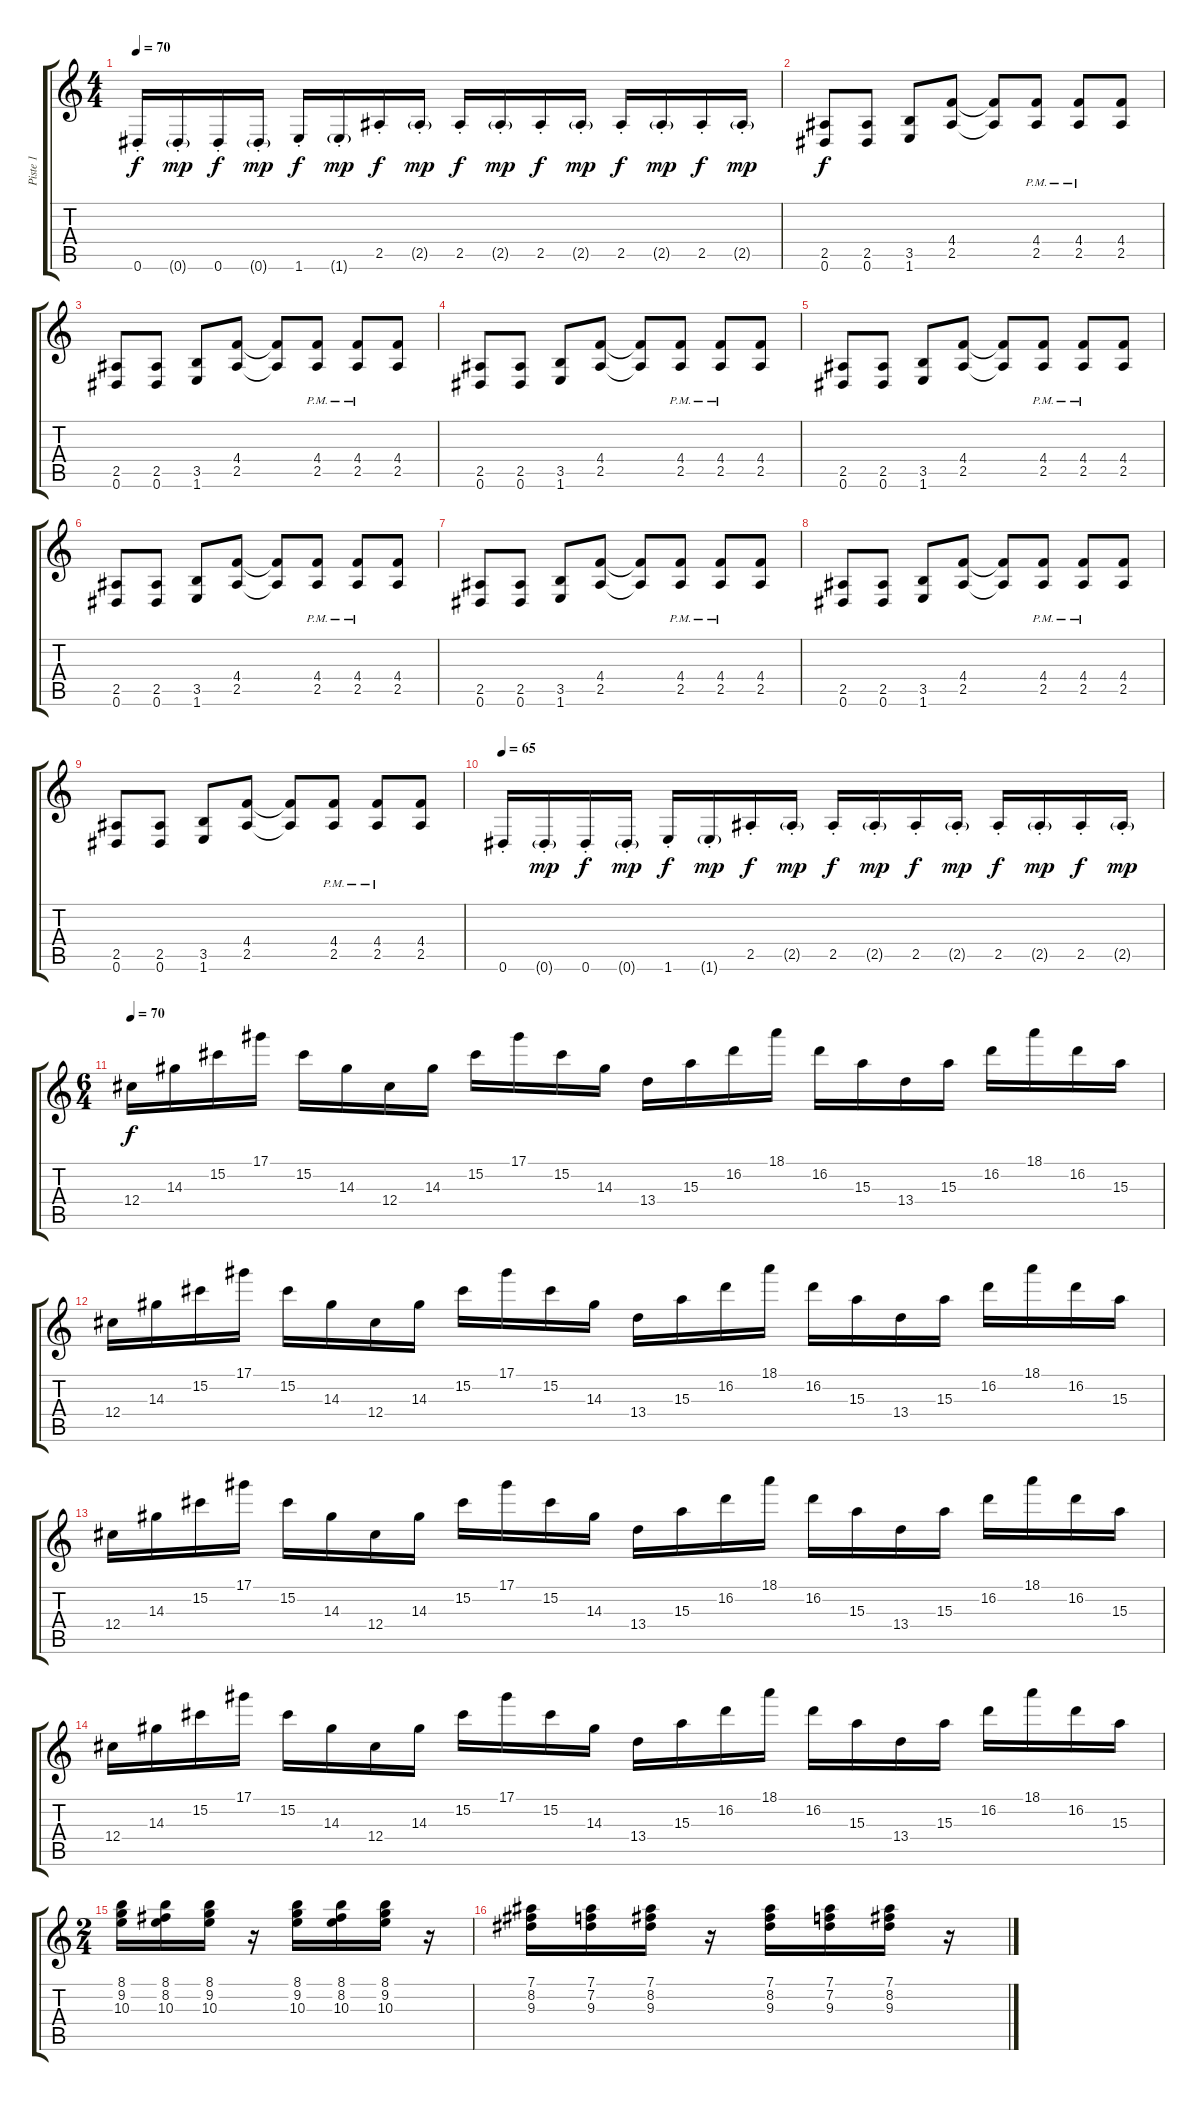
\track ("Piste 1" "Piste 1") {instrument distortionguitar}
\staff {score tabs}
\tuning (Eb4 Bb3 Gb3 Db3 Ab2 Eb2) {hide}
\ts (4 4)
\tempo 70
\clef g2
\ks c
0.6{st}.16{dy f} 0.6{g st}.16{dy mp} 0.6{st}.16{dy f} 0.6{g st}.16{dy mp} 1.6{st}.16{dy f} 1.6{g st}.16{dy mp} 2.5{st}.16{dy f} 2.5{g st}.16{dy mp} 2.5{st}.16{dy f} 2.5{g st}.16{dy mp} 2.5{st}.16{dy f} 2.5{g st}.16{dy mp} 2.5{st}.16{dy f} 2.5{g st}.16{dy mp} 2.5{st}.16{dy f} 2.5{g st}.16{dy mp} |
(2.5 0.6).8{dy f} (2.5 0.6).8 (3.5 1.6).8 (4.4 2.5).8 (4.4{t} 2.5{t}).8 (4.4{pm} 2.5{pm}).8 (4.4{pm} 2.5{pm}).8 (4.4 2.5).8 |
(2.5 0.6).8 (2.5 0.6).8 (3.5 1.6).8 (4.4 2.5).8 (4.4{t} 2.5{t}).8 (4.4{pm} 2.5{pm}).8 (4.4{pm} 2.5{pm}).8 (4.4 2.5).8 |
(2.5 0.6).8 (2.5 0.6).8 (3.5 1.6).8 (4.4 2.5).8 (4.4{t} 2.5{t}).8 (4.4{pm} 2.5{pm}).8 (4.4{pm} 2.5{pm}).8 (4.4 2.5).8 |
(2.5 0.6).8 (2.5 0.6).8 (3.5 1.6).8 (4.4 2.5).8 (4.4{t} 2.5{t}).8 (4.4{pm} 2.5{pm}).8 (4.4{pm} 2.5{pm}).8 (4.4 2.5).8 |
(2.5 0.6).8 (2.5 0.6).8 (3.5 1.6).8 (4.4 2.5).8 (4.4{t} 2.5{t}).8 (4.4{pm} 2.5{pm}).8 (4.4{pm} 2.5{pm}).8 (4.4 2.5).8 |
(2.5 0.6).8 (2.5 0.6).8 (3.5 1.6).8 (4.4 2.5).8 (4.4{t} 2.5{t}).8 (4.4{pm} 2.5{pm}).8 (4.4{pm} 2.5{pm}).8 (4.4 2.5).8 |
(2.5 0.6).8 (2.5 0.6).8 (3.5 1.6).8 (4.4 2.5).8 (4.4{t} 2.5{t}).8 (4.4{pm} 2.5{pm}).8 (4.4{pm} 2.5{pm}).8 (4.4 2.5).8 |
(2.5 0.6).8 (2.5 0.6).8 (3.5 1.6).8 (4.4 2.5).8 (4.4{t} 2.5{t}).8 (4.4{pm} 2.5{pm}).8 (4.4{pm} 2.5{pm}).8 (4.4 2.5).8 |
\tempo 65
0.6{st}.16 0.6{g st}.16{dy mp} 0.6{st}.16{dy f} 0.6{g st}.16{dy mp} 1.6{st}.16{dy f} 1.6{g st}.16{dy mp} 2.5{st}.16{dy f} 2.5{g st}.16{dy mp} 2.5{st}.16{dy f} 2.5{g st}.16{dy mp} 2.5{st}.16{dy f} 2.5{g st}.16{dy mp} 2.5{st}.16{dy f} 2.5{g st}.16{dy mp} 2.5{st}.16{dy f} 2.5{g st}.16{dy mp} |
\ts (6 4)
\tempo 70
12.4.16{dy f} 14.3.16 15.2.16 17.1.16 15.2.16 14.3.16 12.4.16 14.3.16 15.2.16 17.1.16 15.2.16 14.3.16 13.4.16 15.3.16 16.2.16 18.1.16 16.2.16 15.3.16 13.4.16 15.3.16 16.2.16 18.1.16 16.2.16 15.3.16 |
12.4.16 14.3.16 15.2.16 17.1.16 15.2.16 14.3.16 12.4.16 14.3.16 15.2.16 17.1.16 15.2.16 14.3.16 13.4.16 15.3.16 16.2.16 18.1.16 16.2.16 15.3.16 13.4.16 15.3.16 16.2.16 18.1.16 16.2.16 15.3.16 |
12.4.16 14.3.16 15.2.16 17.1.16 15.2.16 14.3.16 12.4.16 14.3.16 15.2.16 17.1.16 15.2.16 14.3.16 13.4.16 15.3.16 16.2.16 18.1.16 16.2.16 15.3.16 13.4.16 15.3.16 16.2.16 18.1.16 16.2.16 15.3.16 |
12.4.16 14.3.16 15.2.16 17.1.16 15.2.16 14.3.16 12.4.16 14.3.16 15.2.16 17.1.16 15.2.16 14.3.16 13.4.16 15.3.16 16.2.16 18.1.16 16.2.16 15.3.16 13.4.16 15.3.16 16.2.16 18.1.16 16.2.16 15.3.16 |
\ts (2 4)
(8.1 9.2 10.3).16{balance 8} (8.1 8.2 10.3).16 (8.1 9.2 10.3).16 r.16 (8.1 9.2 10.3).16 (8.1 8.2 10.3).16 (8.1 9.2 10.3).16 r.16 |
(7.1 8.2 9.3).16 (7.1 7.2 9.3).16 (7.1 8.2 9.3).16 r.16 (7.1 8.2 9.3).16 (7.1 7.2 9.3).16 (7.1 8.2 9.3).16 r.16
